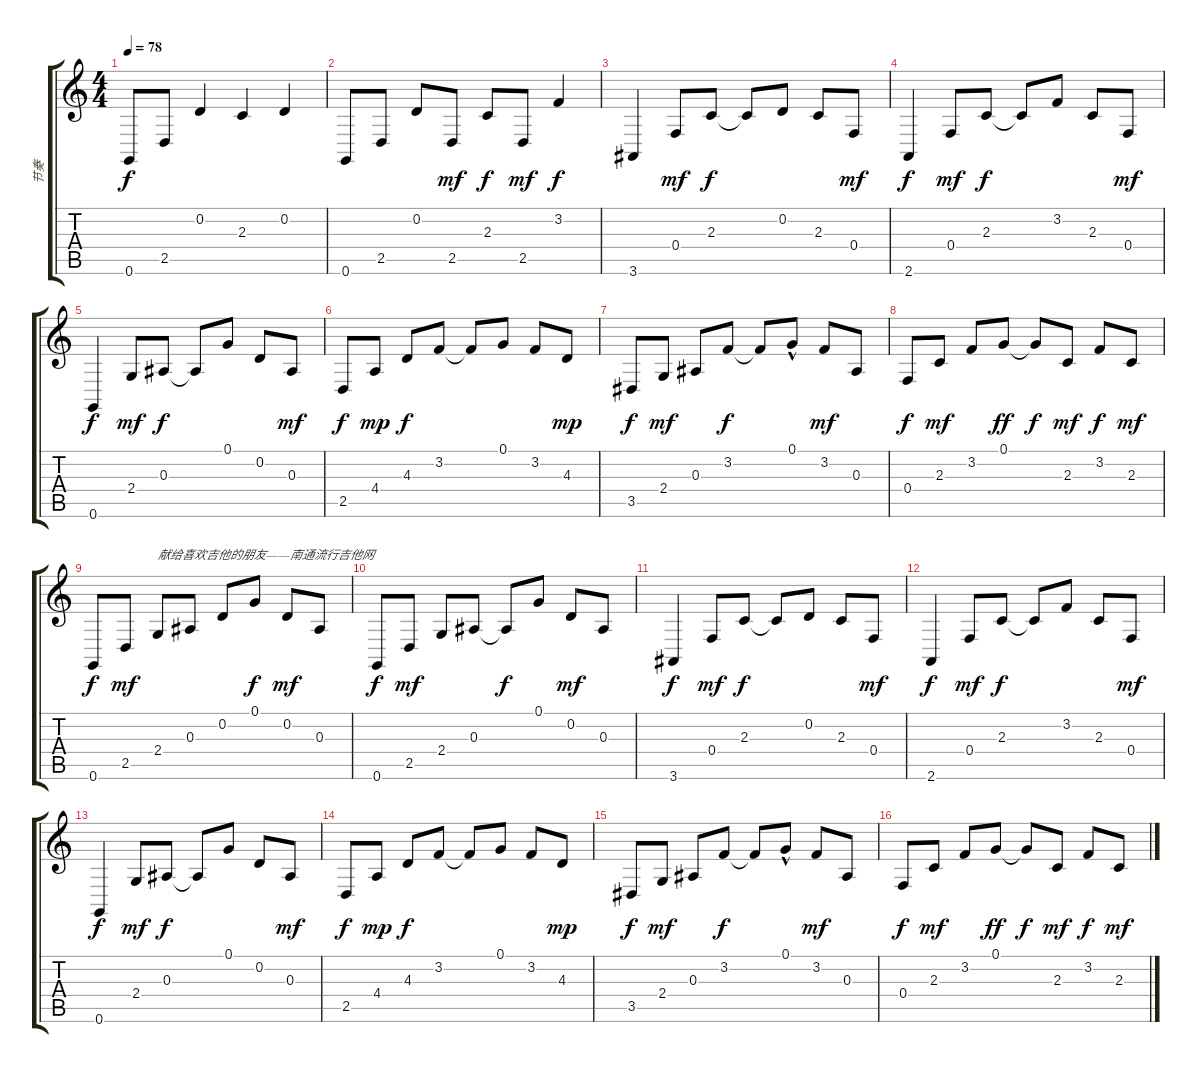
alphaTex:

\track ("节奏" "节奏") {instrument acousticgrandpiano}
\staff {score tabs}
\tuning (G4 D4 Bb3 F3 C3 G2) {hide}
\ts (4 4)
\tempo 78
\clef g2
\ks c
0.6.8{dy f} 2.5.8 0.2.4 2.3.4 0.2.4 |
0.6.8 2.5.8 0.2.8 2.5.8{dy mf} 2.3.8{dy f} 2.5.8{dy mf} 3.2.4{dy f} |
3.6.4 0.4.8{dy mf} 2.3.8{dy f} 2.3{t}.8 0.2.8 2.3.8 0.4.8{dy mf} |
2.6.4{dy f} 0.4.8{dy mf} 2.3.8{dy f} 2.3{t}.8 3.2.8 2.3.8 0.4.8{dy mf} |
0.6.4{dy f} 2.4.8{dy mf} 0.3.8{dy f} 0.3{t}.8 0.1.8 0.2.8 0.3.8{dy mf} |
2.5.8{dy f} 4.4.8{dy mp} 4.3.8{dy f} 3.2.8 3.2{t}.8 0.1.8 3.2.8 4.3.8{dy mp} |
3.5.8{dy f} 2.4.8{dy mf} 0.3.8 3.2.8{dy f} 3.2{t}.8 0.1{hac}.8 3.2.8{dy mf} 0.3.8 |
0.4.8{dy f} 2.3.8{dy mf} 3.2.8 0.1.8{dy ff} 0.1{t}.8{dy f} 2.3.8{dy mf} 3.2.8{dy f} 2.3.8{dy mf} |
0.6.8{dy f} 2.5.8{dy mf} 2.4.8{txt "献给喜欢吉他的朋友——南通流行吉他网"} 0.3.8 0.2.8 0.1.8{dy f} 0.2.8{dy mf} 0.3.8 |
0.6.8{dy f} 2.5.8{dy mf} 2.4.8 0.3.8 0.3{t}.8{dy f} 0.1.8 0.2.8{dy mf} 0.3.8 |
3.6.4{dy f} 0.4.8{dy mf} 2.3.8{dy f} 2.3{t}.8 0.2.8 2.3.8 0.4.8{dy mf} |
2.6.4{dy f} 0.4.8{dy mf} 2.3.8{dy f} 2.3{t}.8 3.2.8 2.3.8 0.4.8{dy mf} |
0.6.4{dy f} 2.4.8{dy mf} 0.3.8{dy f} 0.3{t}.8 0.1.8 0.2.8 0.3.8{dy mf} |
2.5.8{dy f} 4.4.8{dy mp} 4.3.8{dy f} 3.2.8 3.2{t}.8 0.1.8 3.2.8 4.3.8{dy mp} |
3.5.8{dy f} 2.4.8{dy mf} 0.3.8 3.2.8{dy f} 3.2{t}.8 0.1{hac}.8 3.2.8{dy mf} 0.3.8 |
0.4.8{dy f} 2.3.8{dy mf} 3.2.8 0.1.8{dy ff} 0.1{t}.8{dy f} 2.3.8{dy mf} 3.2.8{dy f} 2.3.8{dy mf}
